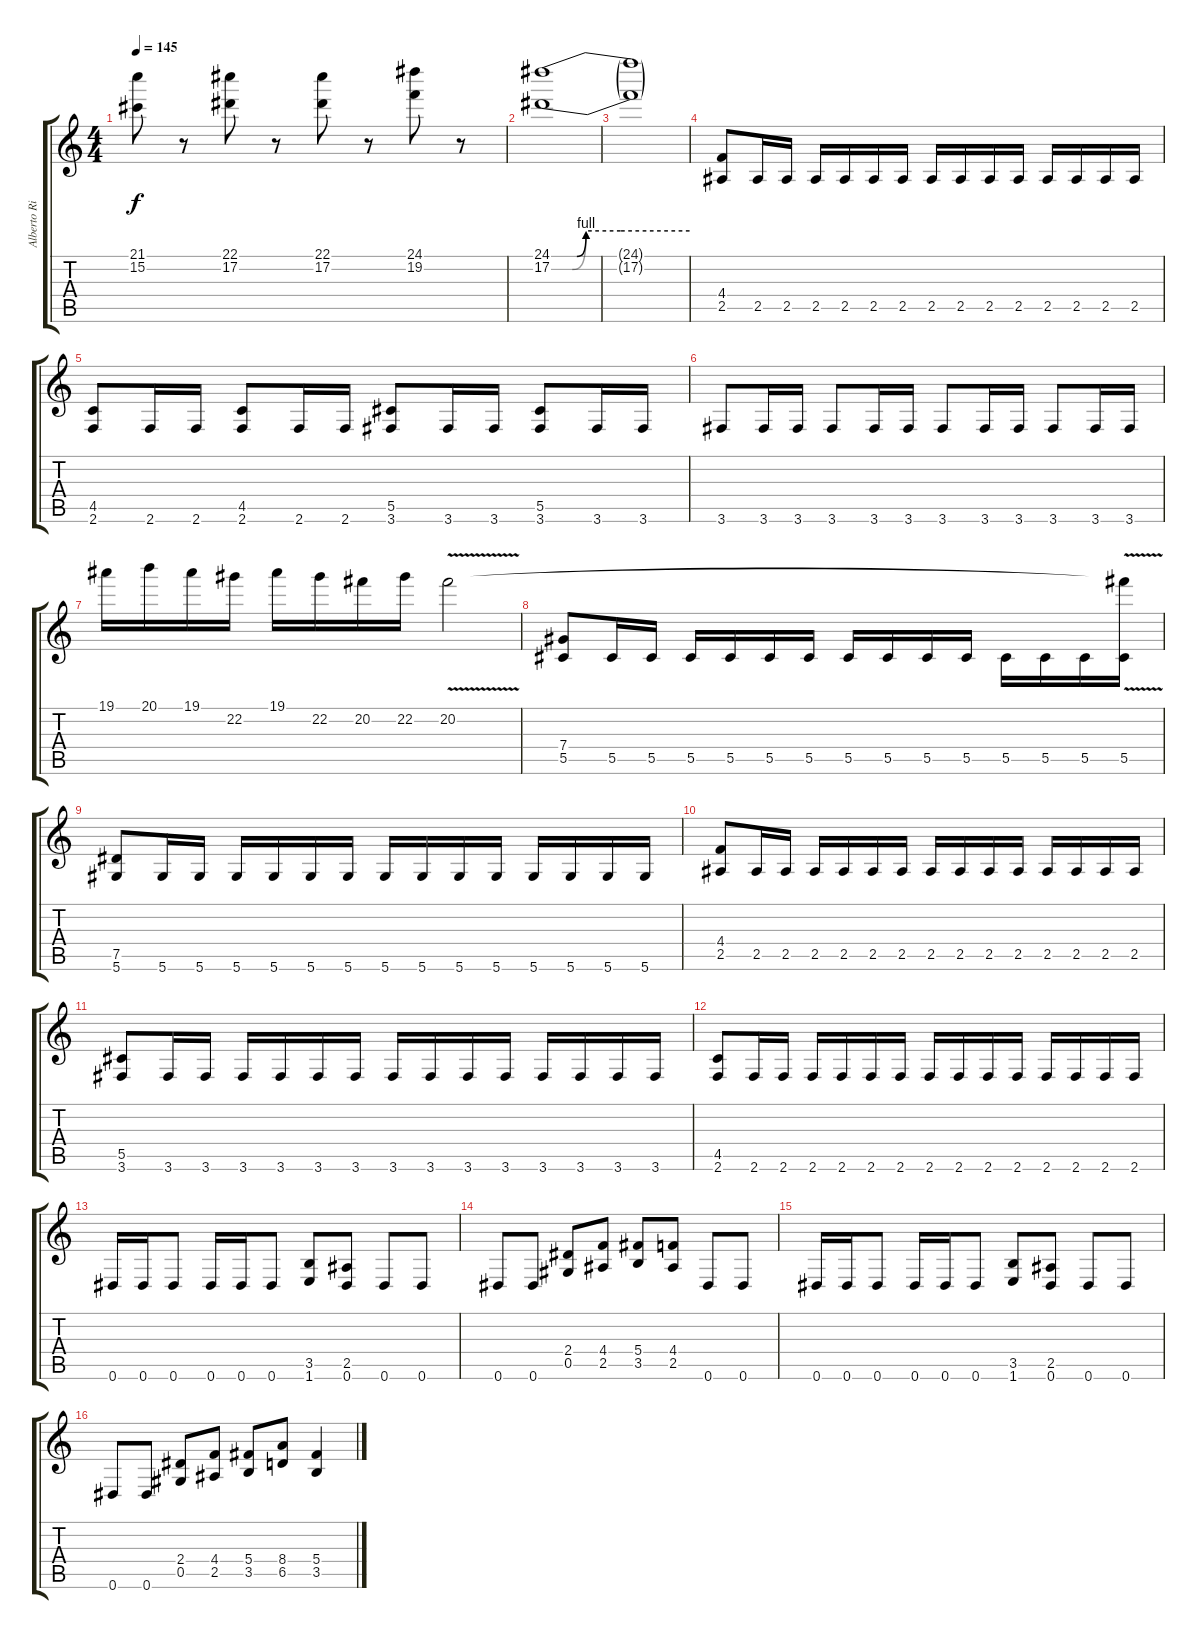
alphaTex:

\track ("Alberto Rionda" "Alberto Ri") {instrument distortionguitar}
\staff {score tabs}
\tuning (Eb4 Bb3 Gb3 Db3 Ab2 Eb2) {hide}
\ts (4 4)
\tempo 145
\clef g2
\ks c
(21.1 15.2).8{dy f} r.8 (22.1 17.2).8 r.8 (22.1 17.2).8 r.8 (24.1 19.2).8 r.8 |
(24.1{be (custom 0 0 11 0 15 4 30 4 60 4)} 17.2{be (custom 0 0 9 0 15 4 30 4 60 4)}).1 |
(24.1{t} 17.2{t}).1 |
(4.4 2.5).8 2.5.16 2.5.16 2.5.16 2.5.16 2.5.16 2.5.16 2.5.16 2.5.16 2.5.16 2.5.16 2.5.16 2.5.16 2.5.16 2.5.16 |
(4.5 2.6).8 2.6.16 2.6.16 (4.5 2.6).8 2.6.16 2.6.16 (5.5 3.6).8 3.6.16 3.6.16 (5.5 3.6).8 3.6.16 3.6.16 |
3.6.8 3.6.16 3.6.16 3.6.8 3.6.16 3.6.16 3.6.8 3.6.16 3.6.16 3.6.8 3.6.16 3.6.16 |
19.1.16 20.1.16 19.1.16 22.2.16 19.1.16 22.2.16 20.2.16 22.2.16 20.2{v}.2 |
(7.4 5.5).8 5.5.16 5.5.16 5.5.16 5.5.16 5.5.16 5.5.16 5.5.16 5.5.16 5.5.16 5.5.16 5.5.16 5.5.16 5.5.16 (20.2{t} 5.5).16 |
(7.5 5.6).8 5.6.16 5.6.16 5.6.16 5.6.16 5.6.16 5.6.16 5.6.16 5.6.16 5.6.16 5.6.16 5.6.16 5.6.16 5.6.16 5.6.16 |
(4.4 2.5).8 2.5.16 2.5.16 2.5.16 2.5.16 2.5.16 2.5.16 2.5.16 2.5.16 2.5.16 2.5.16 2.5.16 2.5.16 2.5.16 2.5.16 |
(5.5 3.6).8 3.6.16 3.6.16 3.6.16 3.6.16 3.6.16 3.6.16 3.6.16 3.6.16 3.6.16 3.6.16 3.6.16 3.6.16 3.6.16 3.6.16 |
(4.5 2.6).8 2.6.16 2.6.16 2.6.16 2.6.16 2.6.16 2.6.16 2.6.16 2.6.16 2.6.16 2.6.16 2.6.16 2.6.16 2.6.16 2.6.16 |
0.6.16 0.6.16 0.6.8 0.6.16 0.6.16 0.6.8 (3.5 1.6).8 (2.5 0.6).8 0.6.8 0.6.8 |
0.6.8 0.6.8 (2.4 0.5).8 (4.4 2.5).8 (5.4 3.5).8 (4.4 2.5).8 0.6.8 0.6.8 |
0.6.16 0.6.16 0.6.8 0.6.16 0.6.16 0.6.8 (3.5 1.6).8 (2.5 0.6).8 0.6.8 0.6.8 |
0.6.8 0.6.8 (2.4 0.5).8 (4.4 2.5).8 (5.4 3.5).8 (8.4 6.5).8 (5.4 3.5).4
